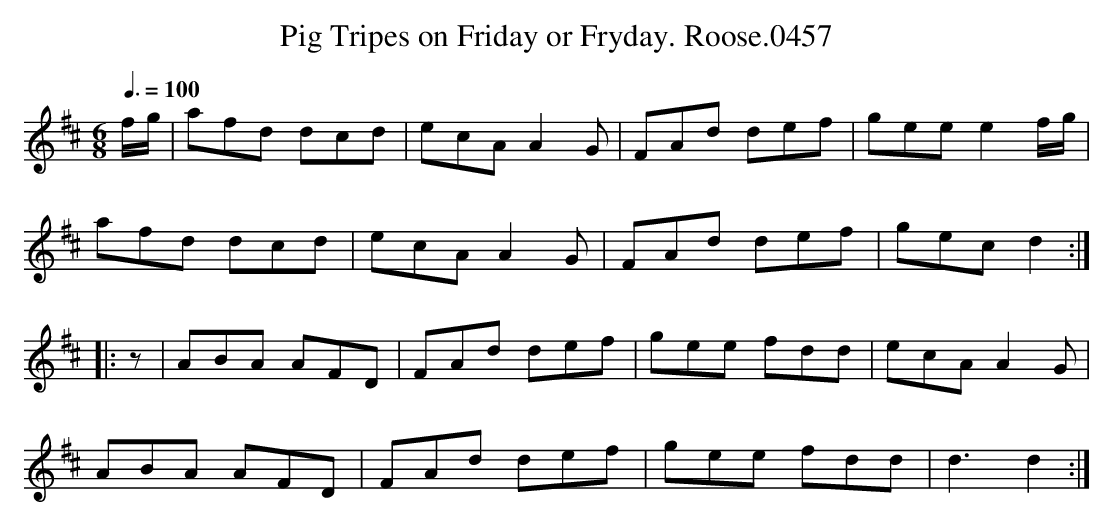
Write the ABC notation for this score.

X:1
T:Pig Tripes on Friday or Fryday. Roose.0457
M:6/8
L:1/8
Q:3/8=100
K:D
f/g/|afd dcd|ecA A2G|FAd def|gee e2 f/g/|
afd dcd|ecA A2G|FAd def|gec d2:|
|:z|ABA AFD|FAd def|gee fdd|ecA A2G|
ABA AFD|FAd def|gee fdd|d3 d2:|
